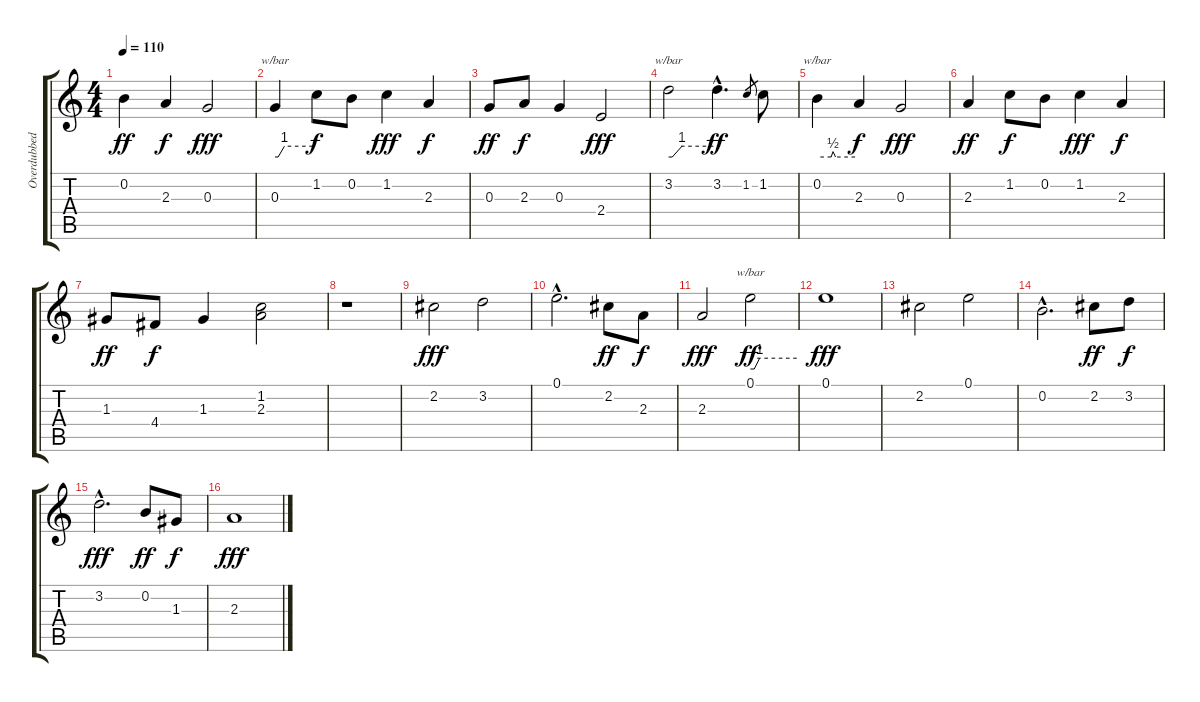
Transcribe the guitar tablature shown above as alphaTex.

\track ("Overdubbed Lead" "Overdubbed") {instrument electricguitarclean}
\staff {score tabs}
\tuning (E4 B3 G3 D3 A2 E2) {hide}
\ts (4 4)
\tempo 110
\clef g2
\ks c
0.2.4{dy ff} 2.3.4{dy f} 0.3.2{dy fff} |
0.3.4{tbe (custom default 0 0 5 0 15 4 60 4)} 1.2.8{dy f} 0.2.8 1.2.4{dy fff} 2.3.4{dy f} |
0.3.8{dy ff} 2.3.8{dy f} 0.3.4 2.4.2{dy fff} |
3.2.2{tbe (custom default 0 0 5 0 18 4 60 4)} 3.2{hac}.4{d dy ff} 1.2.8{gr} 1.2.8 |
0.2.4{tbe (custom default 0 0 22 0 25 2 29 0 60 0)} 2.3.4{dy f} 0.3.2{dy fff} |
2.3.4{dy ff} 1.2.8{dy f} 0.2.8 1.2.4{dy fff} 2.3.4{dy f} |
1.3.8{dy ff} 4.4.8{dy f} 1.3.4 (1.2 2.3).2 |
r.1 |
2.2.2{dy fff} 3.2.2 |
0.1{hac}.2{d} 2.2.8{dy ff} 2.3.8{dy f} |
2.3.2{dy fff} 0.1.2{tbe (custom default 0 0 5 0 12 4 60 4) dy ff} |
0.1.1{dy fff} |
2.2.2 0.1.2 |
0.2{hac}.2{d} 2.2.8{dy ff} 3.2.8{dy f} |
3.2{hac}.2{d dy fff} 0.2.8{dy ff} 1.3.8{dy f} |
2.3.1{dy fff}
